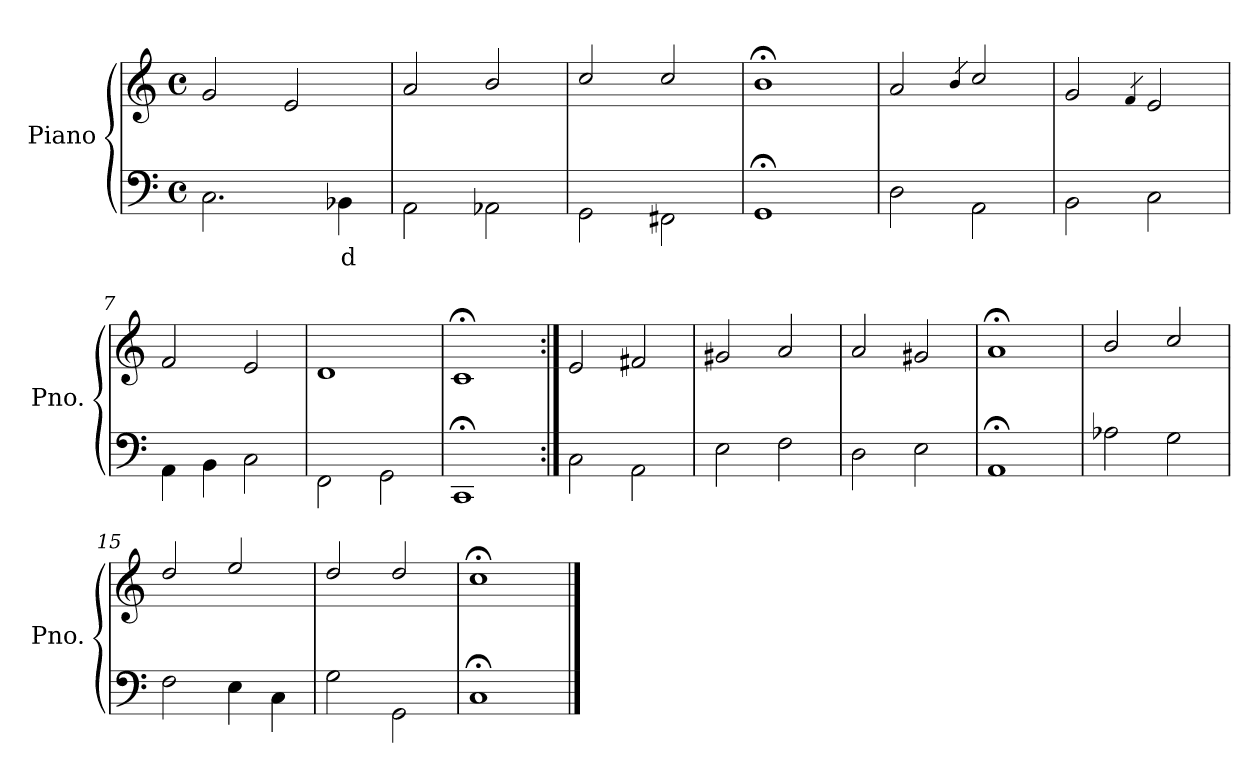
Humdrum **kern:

**kern	**text	**kern
*part1	*part1	*part1
*staff2	*staff2	*staff1
*I"Piano	*	*
*I'Pno.	*	*
*clefF4	*	*clefG2
*k[]	*	*k[]
*M4/4	*	*M4/4
*met(c)	*	*met(c)
=1	=1	=1
2.C\	.	2g/
.	.	2e/
!	!LO:LY:b	!
4BB-X\	d	.
=2	=2	=2
2AA\	.	2a/
2AA-X\	.	2b/
=3	=3	=3
2GG\	.	2cc/
2FF#X\	.	2cc/
=4	=4	=4
1GG;	.	1b;<
=5	=5	=5
2D\	.	2a/
.	.	4qb/
2AA\	.	2cc/
=6	=6	=6
2BB\	.	2g/
.	.	4qf/
2C\	.	2e/
=7	=7	=7
4AA\	.	2f/
4BB\	.	.
2C\	.	2e/
=8	=8	=8
2FF\	.	1d
2GG\	.	.
=9	=9	=9
1CC;	.	1c;<
!!LO:LB:g=z
=10:|!	=10:|!	=10:|!
2C\	.	2e/
2AA\	.	2f#X/
=11	=11	=11
2E\	.	2g#X/
2F\	.	2a/
=12	=12	=12
2D\	.	2a/
2E\	.	2g#X/
=13	=13	=13
1AA;	.	1a;<
=14	=14	=14
2A-X\	.	2b/
2G\	.	2cc/
=15	=15	=15
2F\	.	2dd/
4E\	.	2ee/
4C\	.	.
=16	=16	=16
2G\	.	2dd/
2GG\	.	2dd/
=17	=17	=17
1C;	.	1cc;<
==	==	==
*-	*-	*-
